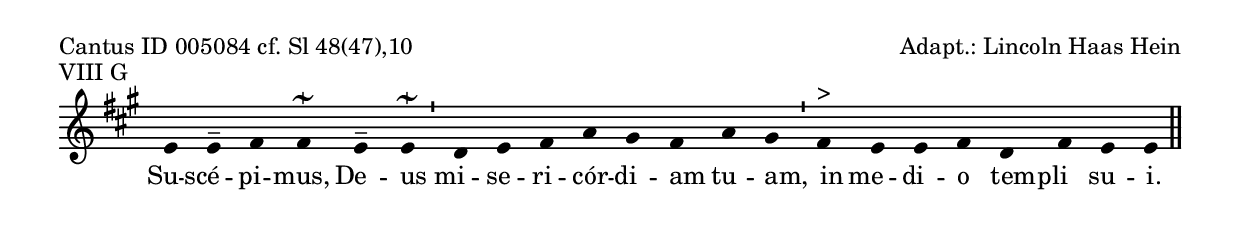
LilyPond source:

\version "2.24.1"

\include "gregorian.ly"
\include "../../../modules/lilypond/neums.ily"
\include "../../../modules/lilypond/spacing.ily"
\include "../../../modules/lilypond/layout.ily"
\include "../../../modules/lilypond/lyrics.ily"
\include "../../../modules/lilypond/symbols.ily"

antiphonChant = \relative c'' {
  \AntiphonSignature
  \key c \major
  \C g \E g \C a \O a \E g \O g
  \divisioMinima
  \C f g a c b a c b
  \divisioMinima
  \Ldim a \C g g a f a g g
  \finalis
}

antiphonLyrics = \lyricmode {
  Su -- scé -- pi -- mus, De -- us
  mi -- se -- ri -- cór -- di -- am tu -- am,
  in me -- di -- o tem -- pli su -- i.
}

antiphonLyricsPt = \lyricmode {
  Ó Deus, re -- cor -- da -- mos
  a vos -- sa mi -- se -- ri -- cór -- dia
  em mei -- o ao vos -- so Tem -- plo.
}

\GregorianTranscriptionLayout

\header {
  meter = "Cantus ID 005084 cf. Sl 48(47),10"
  arranger = "Adapt.: Lincoln Haas Hein"
}

\score {
  \header {
    piece = "VIII G"
  }

  \new GregorianTranscriptionStaff <<
    \new GregorianTranscriptionVoice = "antiphon" {
      \transpose c a, \antiphonChant
    }

    \new GregorianTranscriptionLyrics \lyricsto "antiphon" \antiphonLyrics
    \new GregorianTranscriptionAltLyrics \lyricsto "antiphon" \antiphonLyricsPt
  >>
}